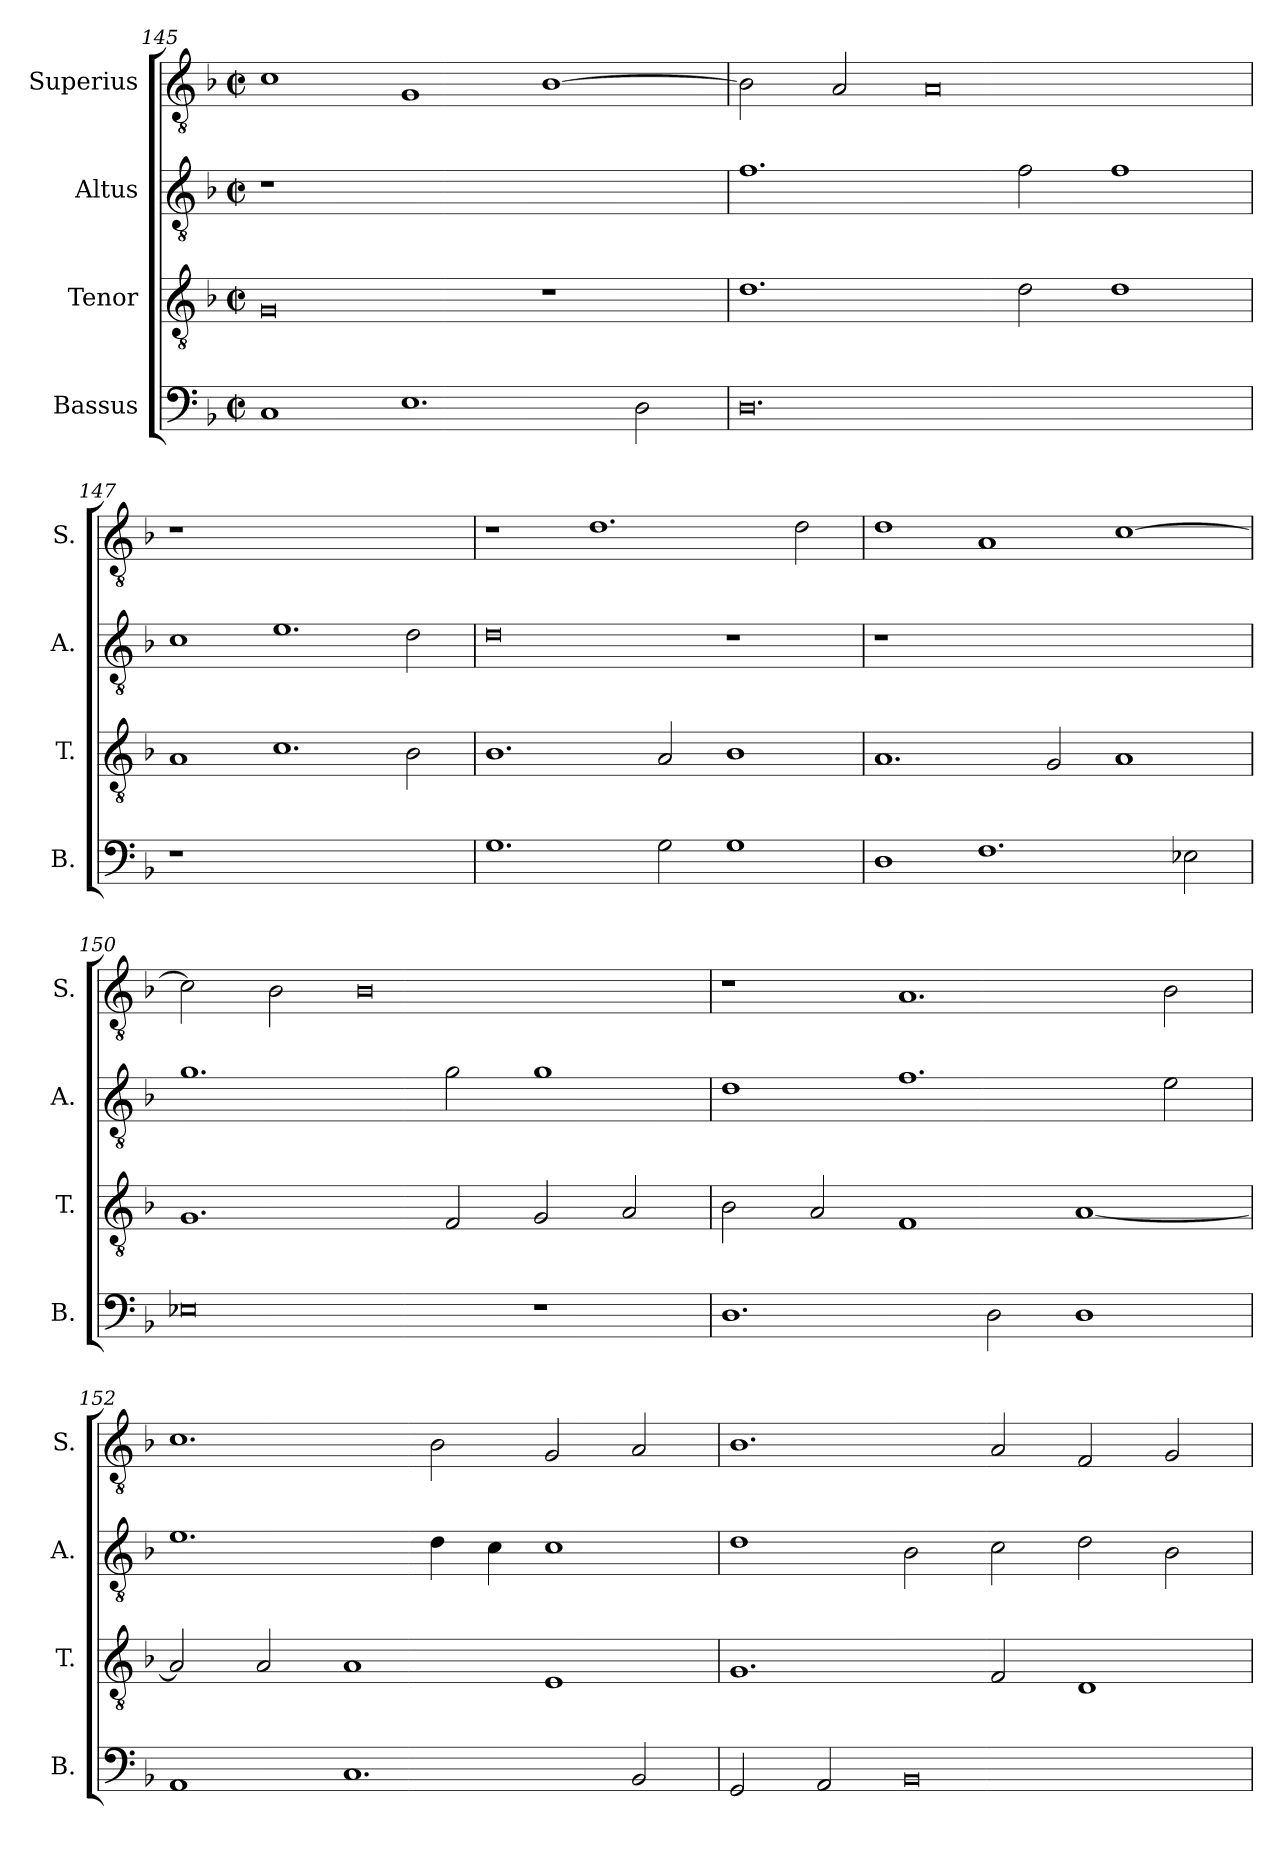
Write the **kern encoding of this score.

**kern	**kern	**kern	**kern
*part4	*part3	*part2	*part1
*staff4	*staff3	*staff2	*staff1
*I"Bassus	*I"Tenor	*I"Altus	*I"Superius
*I'B.	*I'T.	*I'A.	*I'S.
*clefF4	*clefGv2	*clefGv2	*clefGv2
*	*ITrd7c12	*ITrd7c12	*ITrd7c12
*k[b-]	*k[b-]	*k[b-]	*k[b-]
*F:	*F:	*F:	*F:
*M2/2	*M2/2	*M2/2	*M2/2
*met(c|)	*met(c|)	*met(c|)	*met(c|)
=145	=145	=145	=145
!	!	!LO:N:vis=1	!
1Ci	0GGi	1r	1Ci
1.Ei	.	0ryy	1GGi
.	1r	.	[>1BB-i
2Di\	.	.	.
=146	=146	=146	=146
0.Di	1.Di	1.Fi	2BB-i\]
.	.	.	2AAi/
.	.	.	0AAi
.	2Di\	2Fi\	.
.	1Di	1Fi	.
=147	=147	=147	=147
!LO:N:vis=1	!	!	!LO:N:vis=1
1r	1AAi	1Ci	1r
0ryy	1.Ci	1.Ei	0ryy
.	2BB-i\	2Di\	.
!!LO:PB:g=z
=148	=148	=148	=148
1.Gi	1.BB-i	0Di	1r
.	.	.	1.Di
2Gi\	2AAi/	.	.
1Gi	1BB-i	1r	.
.	.	.	2Di\
=149	=149	=149	=149
!	!	!LO:N:vis=1	!
1Di	1.AAi	1r	1Di
1.Fi	.	0ryy	1AAi
.	2GGi/	.	.
.	1AAi	.	[>1Ci
2E-Xi\	.	.	.
=150	=150	=150	=150
0E-Xi	1.GGi	1.Gi	2Ci\]
.	.	.	2BB-i\
.	.	.	0BB-i
.	2FFi/	2Gi\	.
1r	2GGi/	1Gi	.
.	2AAi/	.	.
!!LO:LB:g=z
=151	=151	=151	=151
1.Di	2BB-i\	1Di	1r
.	2AAi/	.	.
.	1FFi	1.Fi	1.AAi
2Di\	.	.	.
1Di	[<1AAi	.	.
.	.	2Ei\	2BB-i\
=152	=152	=152	=152
1AAi	2AAi/]	1.Ei	1.Ci
.	2AAi/	.	.
1.Ci	1AAi	.	.
.	.	4Di\	2BB-i\
.	.	4Ci\	.
.	1EEi	1Ci	2GGi/
2BB-i/	.	.	2AAi/
=153	=153	=153	=153
2GGi/	1.GGi	1Di	1.BB-i
2AAi/	.	.	.
0BB-i	.	2BB-i\	.
.	2FFi/	2Ci\	2AAi/
.	1DDi	2Di\	2FFi/
.	.	2BB-i\	2GGi/
=	=	=	=
*-	*-	*-	*-
